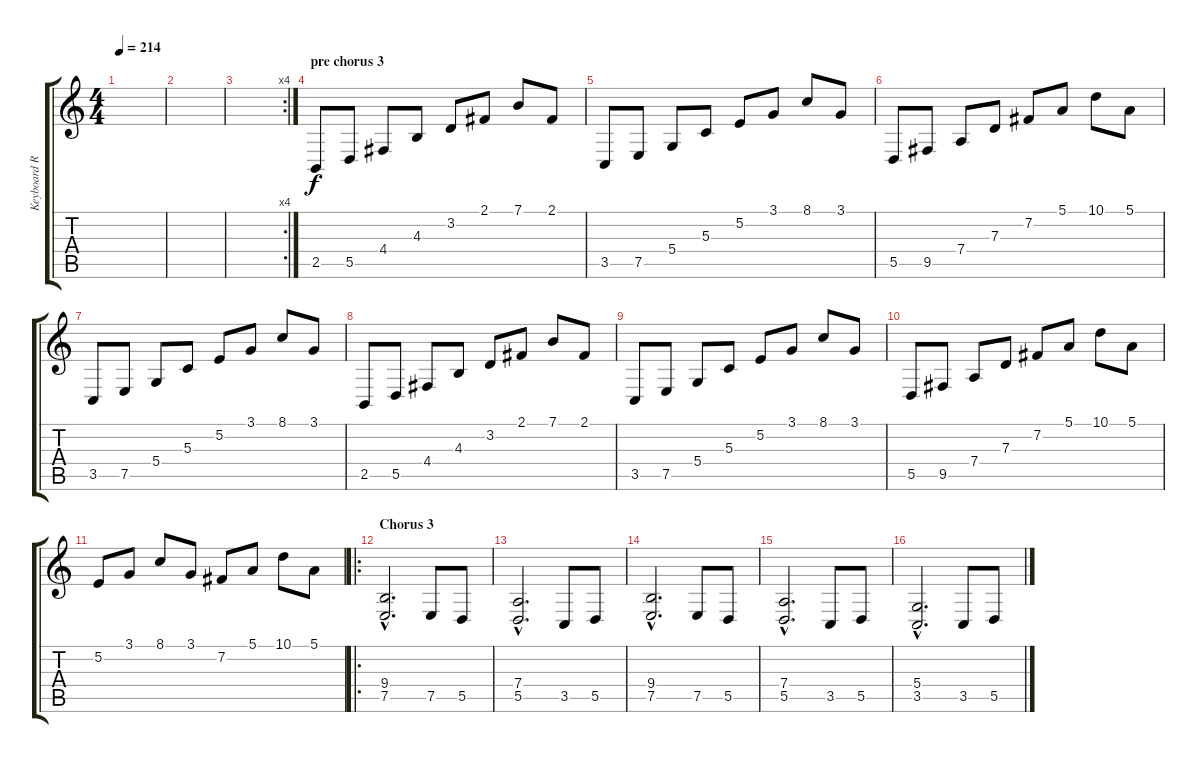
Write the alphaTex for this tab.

\track ("Keyboard Rhythms" "Keyboard R") {instrument stringensemble1}
\staff {score tabs}
\tuning (E4 B3 G3 D3 A2 E2) {hide}
\ts (4 4)
\tempo 214
\clef g2
\ks c
|
|
\rc 4
|
\section ("" "pre chorus 3")
2.5.8 5.5.8 4.4.8 4.3.8 3.2.8 2.1.8 7.1.8 2.1.8 |
3.5.8 7.5.8 5.4.8 5.3.8 5.2.8 3.1.8 8.1.8 3.1.8 |
5.5.8 9.5.8 7.4.8 7.3.8 7.2.8 5.1.8 10.1.8 5.1.8 |
3.5.8 7.5.8 5.4.8 5.3.8 5.2.8 3.1.8 8.1.8 3.1.8 |
2.5.8 5.5.8 4.4.8 4.3.8 3.2.8 2.1.8 7.1.8 2.1.8 |
3.5.8 7.5.8 5.4.8 5.3.8 5.2.8 3.1.8 8.1.8 3.1.8 |
5.5.8 9.5.8 7.4.8 7.3.8 7.2.8 5.1.8 10.1.8 5.1.8 |
5.2.8 3.1.8 8.1.8 3.1.8 7.2.8 5.1.8 10.1.8 5.1.8 |
\ro
\section ("" "Chorus 3")
(9.4{hac} 7.5{hac}).2{d} 7.5.8 5.5.8 |
(7.4{hac} 5.5{hac}).2{d} 3.5.8 5.5.8 |
(9.4{hac} 7.5{hac}).2{d} 7.5.8 5.5.8 |
(7.4{hac} 5.5{hac}).2{d} 3.5.8 5.5.8 |
(5.4{hac} 3.5{hac}).2{d} 3.5.8 5.5.8
